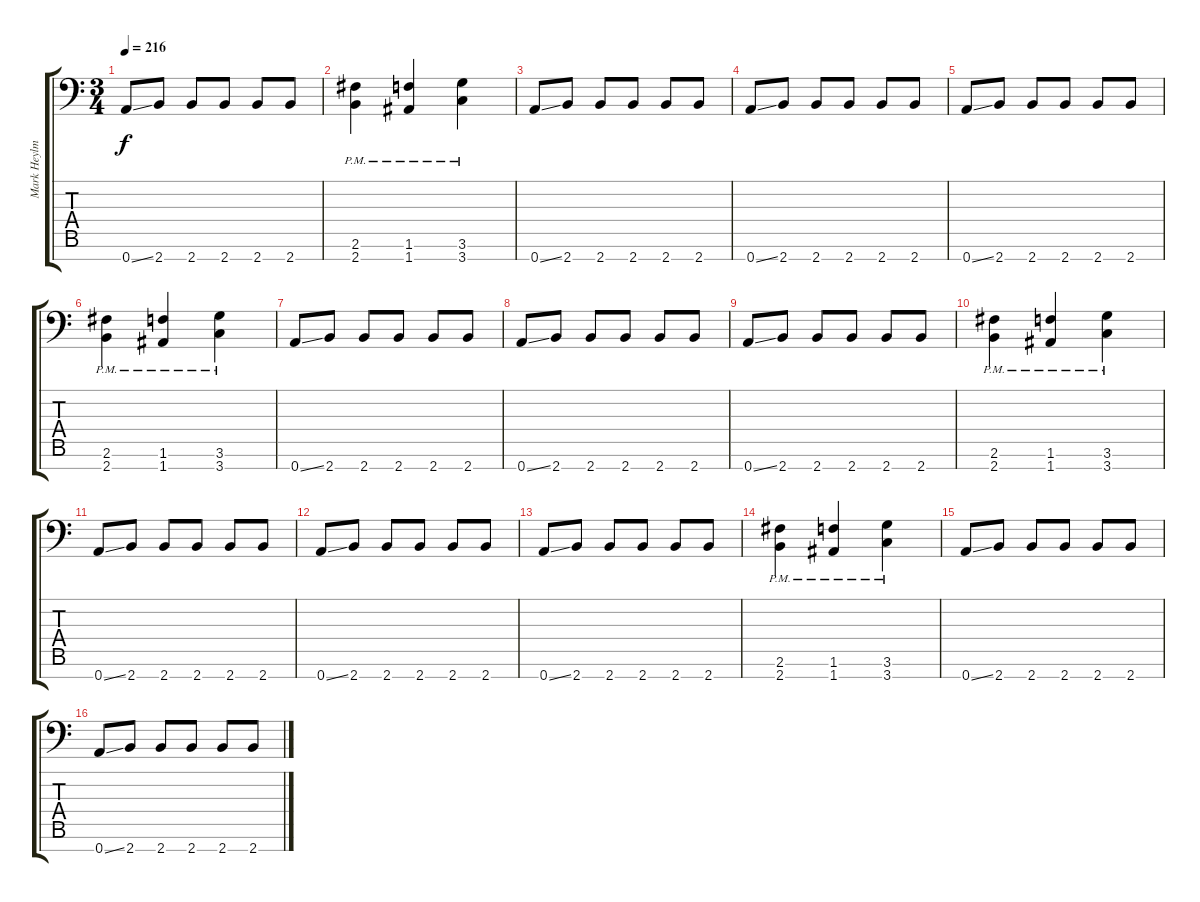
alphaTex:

\track ("Mark Heylmun" "Mark Heylm") {instrument distortionguitar}
\staff {score tabs}
\tuning (E4 B3 G3 D3 A2 E2 A1) {hide}
\ts (3 4)
\tempo 216
\clef f4
\ks c
0.7{ss}.8{dy f} 2.7.8 2.7.8 2.7.8 2.7.8 2.7.8 |
(2.6{pm} 2.7{pm}).4 (1.6{pm} 1.7{pm}).4 (3.6{pm} 3.7{pm}).4 |
0.7{ss}.8 2.7.8 2.7.8 2.7.8 2.7.8 2.7.8 |
0.7{ss}.8 2.7.8 2.7.8 2.7.8 2.7.8 2.7.8 |
0.7{ss}.8 2.7.8 2.7.8 2.7.8 2.7.8 2.7.8 |
(2.6{pm} 2.7{pm}).4 (1.6{pm} 1.7{pm}).4 (3.6{pm} 3.7{pm}).4 |
0.7{ss}.8 2.7.8 2.7.8 2.7.8 2.7.8 2.7.8 |
0.7{ss}.8 2.7.8 2.7.8 2.7.8 2.7.8 2.7.8 |
0.7{ss}.8 2.7.8 2.7.8 2.7.8 2.7.8 2.7.8 |
(2.6{pm} 2.7{pm}).4 (1.6{pm} 1.7{pm}).4 (3.6{pm} 3.7{pm}).4 |
0.7{ss}.8 2.7.8 2.7.8 2.7.8 2.7.8 2.7.8 |
0.7{ss}.8 2.7.8 2.7.8 2.7.8 2.7.8 2.7.8 |
0.7{ss}.8 2.7.8 2.7.8 2.7.8 2.7.8 2.7.8 |
(2.6{pm} 2.7{pm}).4 (1.6{pm} 1.7{pm}).4 (3.6{pm} 3.7{pm}).4 |
0.7{ss}.8 2.7.8 2.7.8 2.7.8 2.7.8 2.7.8 |
0.7{ss}.8 2.7.8 2.7.8 2.7.8 2.7.8 2.7.8
